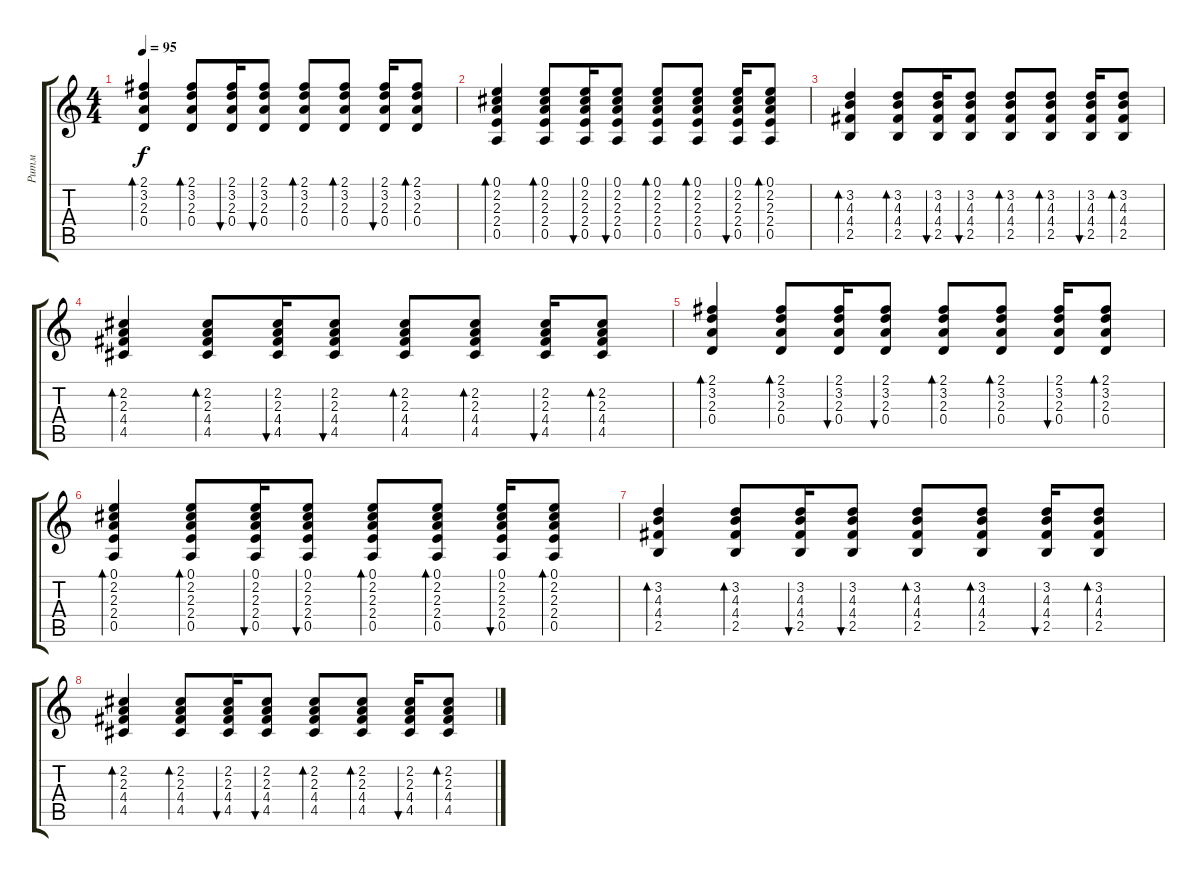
\track ("Ритм" "Ритм") {instrument acousticguitarsteel}
\staff {score tabs}
\tuning (E4 B3 G3 D3 A2 E2) {hide}
\ts (4 4)
\tempo 95
\clef g2
\ks c
(2.1 3.2 2.3 0.4).4{bd 60 dy f} (2.1 3.2 2.3 0.4).8{bd 60} (2.1 3.2 2.3 0.4).16{bu 60} (2.1 3.2 2.3 0.4).8{bu 60} (2.1 3.2 2.3 0.4).8{bd 60} (2.1 3.2 2.3 0.4).8{bd 60} (2.1 3.2 2.3 0.4).16{bu 60} (2.1 3.2 2.3 0.4).8{bd 60} |
(0.1 2.2 2.3 2.4 0.5).4{bd 60} (0.1 2.2 2.3 2.4 0.5).8{bd 60} (0.1 2.2 2.3 2.4 0.5).16{bu 60} (0.1 2.2 2.3 2.4 0.5).8{bu 60} (0.1 2.2 2.3 2.4 0.5).8{bd 60} (0.1 2.2 2.3 2.4 0.5).8{bd 60} (0.1 2.2 2.3 2.4 0.5).16{bu 60} (0.1 2.2 2.3 2.4 0.5).8{bd 60} |
(3.2 4.3 4.4 2.5).4{bd 60} (3.2 4.3 4.4 2.5).8{bd 60} (3.2 4.3 4.4 2.5).16{bu 60} (3.2 4.3 4.4 2.5).8{bu 60} (3.2 4.3 4.4 2.5).8{bd 60} (3.2 4.3 4.4 2.5).8{bd 60} (3.2 4.3 4.4 2.5).16{bu 60} (3.2 4.3 4.4 2.5).8{bd 60} |
(2.2 2.3 4.4 4.5).4{bd 60} (2.2 2.3 4.4 4.5).8{bd 60} (2.2 2.3 4.4 4.5).16{bu 60} (2.2 2.3 4.4 4.5).8{bu 60} (2.2 2.3 4.4 4.5).8{bd 60} (2.2 2.3 4.4 4.5).8{bd 60} (2.2 2.3 4.4 4.5).16{bu 60} (2.2 2.3 4.4 4.5).8{bd 60} |
(2.1 3.2 2.3 0.4).4{bd 60} (2.1 3.2 2.3 0.4).8{bd 60} (2.1 3.2 2.3 0.4).16{bu 60} (2.1 3.2 2.3 0.4).8{bu 60} (2.1 3.2 2.3 0.4).8{bd 60} (2.1 3.2 2.3 0.4).8{bd 60} (2.1 3.2 2.3 0.4).16{bu 60} (2.1 3.2 2.3 0.4).8{bd 60} |
(0.1 2.2 2.3 2.4 0.5).4{bd 60} (0.1 2.2 2.3 2.4 0.5).8{bd 60} (0.1 2.2 2.3 2.4 0.5).16{bu 60} (0.1 2.2 2.3 2.4 0.5).8{bu 60} (0.1 2.2 2.3 2.4 0.5).8{bd 60} (0.1 2.2 2.3 2.4 0.5).8{bd 60} (0.1 2.2 2.3 2.4 0.5).16{bu 60} (0.1 2.2 2.3 2.4 0.5).8{bd 60} |
(3.2 4.3 4.4 2.5).4{bd 60} (3.2 4.3 4.4 2.5).8{bd 60} (3.2 4.3 4.4 2.5).16{bu 60} (3.2 4.3 4.4 2.5).8{bu 60} (3.2 4.3 4.4 2.5).8{bd 60} (3.2 4.3 4.4 2.5).8{bd 60} (3.2 4.3 4.4 2.5).16{bu 60} (3.2 4.3 4.4 2.5).8{bd 60} |
(2.2 2.3 4.4 4.5).4{bd 60} (2.2 2.3 4.4 4.5).8{bd 60} (2.2 2.3 4.4 4.5).16{bu 60} (2.2 2.3 4.4 4.5).8{bu 60} (2.2 2.3 4.4 4.5).8{bd 60} (2.2 2.3 4.4 4.5).8{bd 60} (2.2 2.3 4.4 4.5).16{bu 60} (2.2 2.3 4.4 4.5).8{bd 60}
